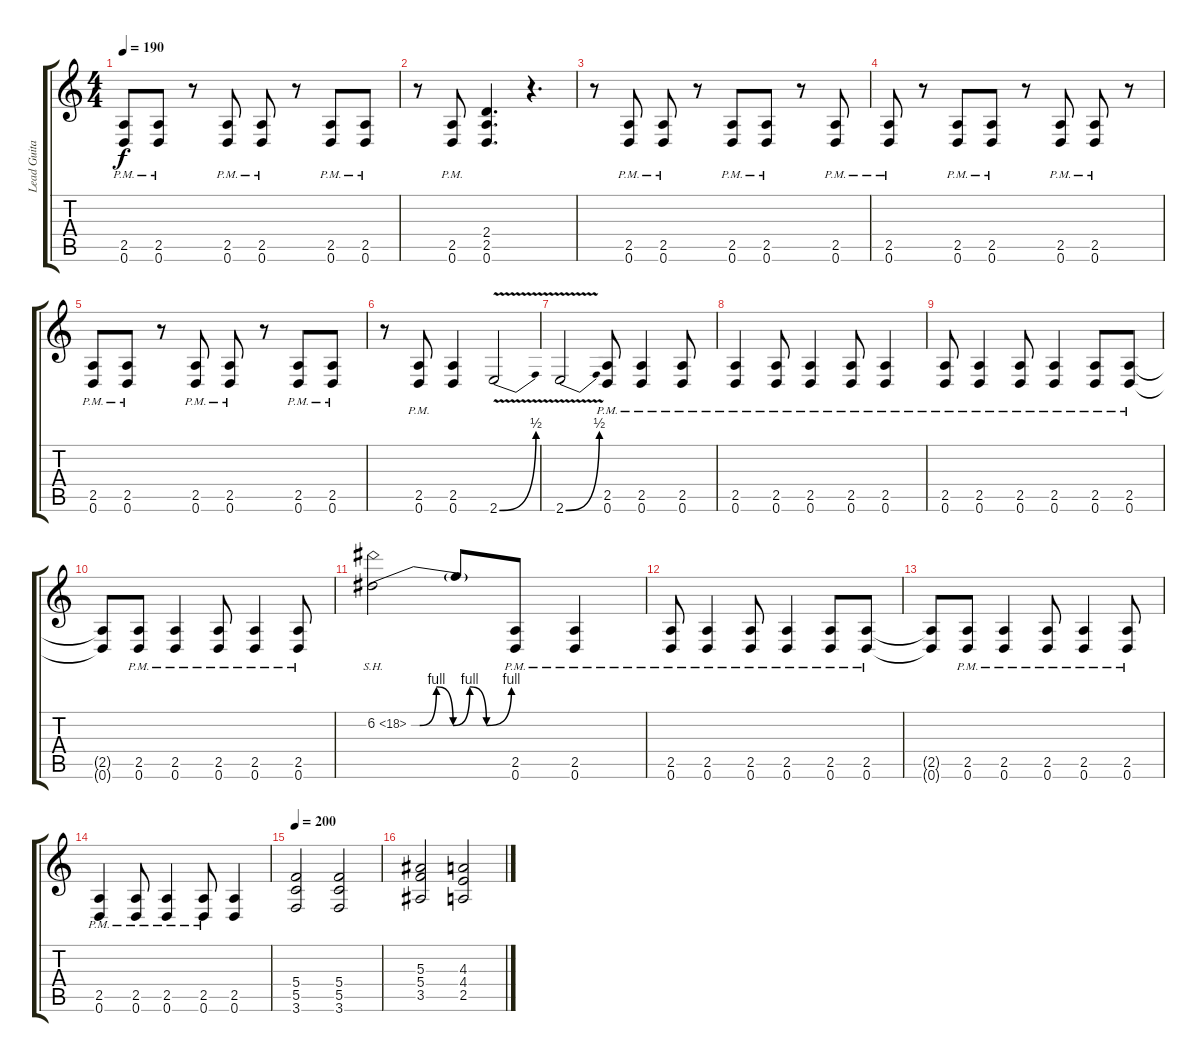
\track ("Lead Guitar 2" "Lead Guita") {instrument distortionguitar}
\staff {score tabs}
\tuning (D4 A3 F3 C3 G2 D2) {hide}
\ts (4 4)
\tempo 190
\clef g2
\ks c
(2.5{pm} 0.6{pm}).8{dy f} (2.5{pm} 0.6{pm}).8 r.8 (2.5{pm} 0.6{pm}).8 (2.5{pm} 0.6{pm}).8 r.8 (2.5{pm} 0.6{pm}).8 (2.5{pm} 0.6{pm}).8 |
r.8 (2.5{pm} 0.6{pm}).8 (2.4 2.5 0.6).4{d} r.4{d} |
r.8 (2.5{pm} 0.6{pm}).8 (2.5{pm} 0.6{pm}).8 r.8 (2.5{pm} 0.6{pm}).8 (2.5{pm} 0.6{pm}).8 r.8 (2.5{pm} 0.6{pm}).8 |
(2.5{pm} 0.6{pm}).8 r.8 (2.5{pm} 0.6{pm}).8 (2.5{pm} 0.6{pm}).8 r.8 (2.5{pm} 0.6{pm}).8 (2.5{pm} 0.6{pm}).8 r.8 |
(2.5{pm} 0.6{pm}).8 (2.5{pm} 0.6{pm}).8 r.8 (2.5{pm} 0.6{pm}).8 (2.5{pm} 0.6{pm}).8 r.8 (2.5{pm} 0.6{pm}).8 (2.5{pm} 0.6{pm}).8 |
r.8 (2.5{pm} 0.6{pm}).8 (2.5 0.6).4 2.6{be (bend 0 0 60 2) v}.2 |
2.6{be (bend 0 0 60 2) v}.2 (2.5{pm} 0.6{pm}).8 (2.5{pm} 0.6{pm}).4 (2.5{pm} 0.6{pm}).8 |
(2.5{pm} 0.6{pm}).4 (2.5{pm} 0.6{pm}).8 (2.5{pm} 0.6{pm}).4 (2.5{pm} 0.6{pm}).8 (2.5{pm} 0.6{pm}).4 |
(2.5{pm} 0.6{pm}).8 (2.5{pm} 0.6{pm}).4 (2.5{pm} 0.6{pm}).8 (2.5{pm} 0.6{pm}).4 (2.5{pm} 0.6{pm}).8 (2.5{pm} 0.6{pm}).8 |
(2.5{t} 0.6{t}).8 (2.5{pm} 0.6{pm}).8 (2.5{pm} 0.6{pm}).4 (2.5{pm} 0.6{pm}).8 (2.5{pm} 0.6{pm}).4 (2.5{pm} 0.6{pm}).8 |
6.2{be (custom 0 0 5 0 15 4 25 0 35 4 45 0 60 4) sh 12}.2 6.2{t}.8 (2.5{pm} 0.6{pm}).8 (2.5{pm} 0.6{pm}).4 |
(2.5{pm} 0.6{pm}).8 (2.5{pm} 0.6{pm}).4 (2.5{pm} 0.6{pm}).8 (2.5{pm} 0.6{pm}).4 (2.5{pm} 0.6{pm}).8 (2.5{pm} 0.6{pm}).8 |
(2.5{t} 0.6{t}).8 (2.5{pm} 0.6{pm}).8 (2.5{pm} 0.6{pm}).4 (2.5{pm} 0.6{pm}).8 (2.5{pm} 0.6{pm}).4 (2.5{pm} 0.6{pm}).8 |
(2.5{pm} 0.6{pm}).4 (2.5{pm} 0.6{pm}).8 (2.5{pm} 0.6{pm}).4 (2.5{pm} 0.6{pm}).8 (2.5 0.6).4 |
\tempo 200
(5.4 5.5 3.6).2 (5.4 5.5 3.6).2 |
(5.3 5.4 3.5).2 (4.3 4.4 2.5).2
